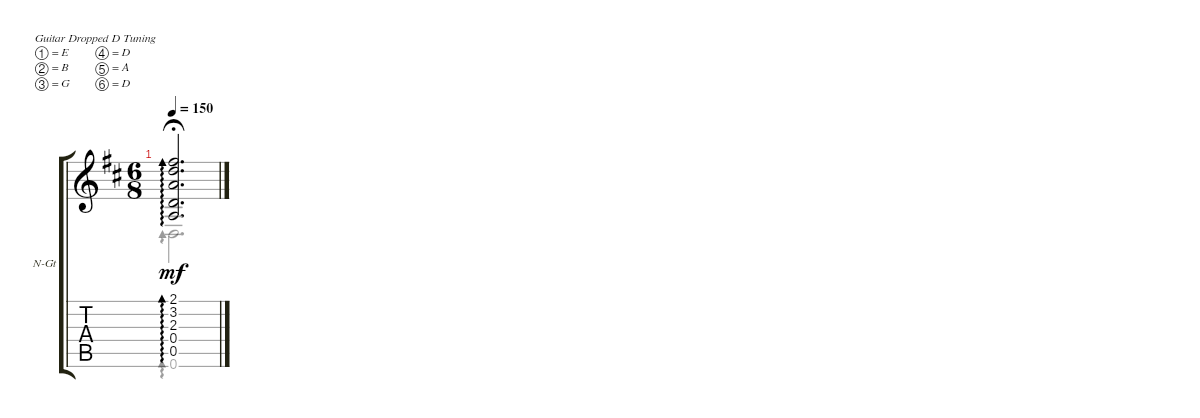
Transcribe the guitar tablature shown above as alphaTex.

\defaultSystemsLayout 4
\bracketExtendMode groupsimilarinstruments
\firstSystemTrackNameOrientation horizontal
\otherSystemsTrackNameOrientation horizontal
\track ("Nylon Guitar" "N-Gt") {instrument acousticguitarnylon}
\staff {score tabs}
\tuning (E4 B3 G3 D3 A2 D2)
\voice
\ts (6 8)
\tempo 150
\clef g2
\ks d
(2.1 3.2 2.3 0.4 0.5).2{d ad 0 dy mf fermata (medium 1)}
\voice
\clef g2
\ottava regular
\simile none
\ks d
0.6.2{d ad 0 dy mf fermata (medium 1)}
